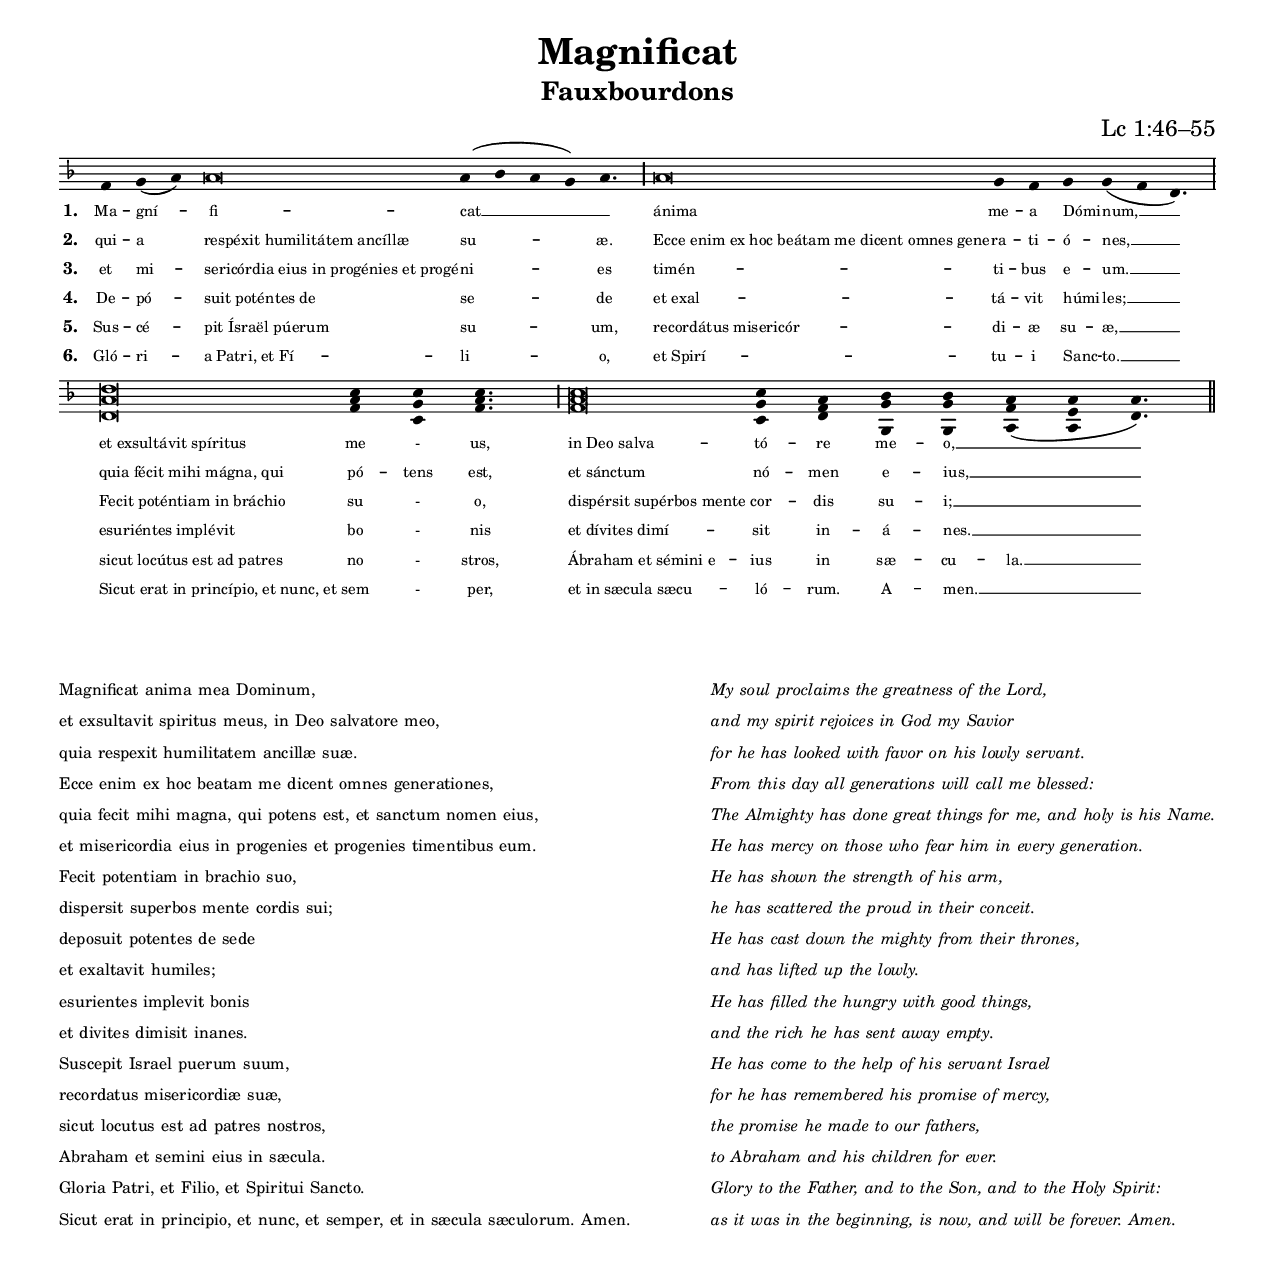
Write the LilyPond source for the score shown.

\version "2.19.64"

intone = {
  \once \override LyricText.self-alignment-X = #-1
}

quarterBar = {
  \once \override BreathingSign.stencil = #ly:breathing-sign::divisio-minima
  \once \override BreathingSign.Y-offset = #0
  \breathe
}

halfBar = {
  \once \override BreathingSign.stencil = #ly:breathing-sign::divisio-maior
  \once \override BreathingSign.Y-offset = #0
  \breathe
}

fullBar = {
  \once \override BreathingSign.stencil = #ly:breathing-sign::divisio-maxima
  \once \override BreathingSign.Y-offset = #0
  \breathe
}

doubleBar = {
  \once \override BreathingSign.stencil = #ly:breathing-sign::finalis
  \once \override BreathingSign.Y-offset = #0
  \breathe
}

chant = \relative c' {
  \key d \minor
  f g( a) a\breve a4( bes a g) a4. \halfBar
  a\breve g4 f g g( f d4.) \fullBar
  \break
  <d a' d>\breve <f a c>4 <c g' c> <f a c>4. \halfBar
  <f a c>\breve <c g' c>4 <d f a> <g, g' bes> <g g' bes> <a f' a>( <a e' a> <d a'>4.) \doubleBar
}

verseA = \lyricmode {
  Ma -- gní -- fi -- cat __ _
  \intone ánima me -- a \intone Dómi -- num, __
  \intone "et exsultávit spíritus" me - us,
  \intone "in Deo salva" -- tó -- re me -- o, __ _
}

verseB = \lyricmode {
  qui -- a \intone "respéxit humilitátem ancíllæ" su -- æ.
  \intone "Ecce enim ex hoc beátam me dicent omnes gene" -- ra -- ti -- \intone ó -- nes, __
  \intone "quia fécit mihi mágna, qui" pó -- tens est,
  \intone "et sánctum" nó -- men e -- ius, __ _
}

verseC = \lyricmode {
  et mi -- \intone "sericórdia eius in progénies et progé" -- ni -- es
  \intone "timén" -- ti -- bus \intone e -- um. __
  \intone "Fecit poténtiam in bráchio" su - o,
  \intone "dispérsit supérbos mente" cor -- dis su -- i; __ _
}

verseD = \lyricmode {
  De -- pó -- \intone "suit poténtes de" se -- de
  \intone "et exal" -- tá -- vit \intone húmi -- les; __
  \intone "esuriéntes implévit" bo - nis
  \intone "et dívites dimí" -- sit in -- á -- nes. __ _
}

verseE = \lyricmode {
  Sus -- cé -- \intone "pit Ísraël púerum" su -- um,
  \intone "recordátus misericór" -- di -- æ su -- æ, __
  \intone "sicut locútus est ad patres" no - stros,
  \intone "Ábraham et sémini e" -- ius in sæ -- cu -- la. __
}

verseF = \lyricmode {
  Gló -- ri -- \intone "a Patri, et Fí" -- li -- o,
  \intone "et Spirí" -- tu -- i \intone Sanc -- to. __
  \intone "Sicut erat in princípio, et nunc, et" sem - per,
  \intone "et in sæcula sæcu" -- ló -- rum. A -- men. __ _
}

\paper {
  #(set-paper-size "letter")

  %the following removes everything but the music for engraving as an EPS to include in other programs
  %indent = #0
  %line-width = 7.5\in
  %oddFooterMarkup = ##f
  %oddHeaderMarkup = ##f
  %bookTitleMarkup = ##f
  %scoreTitleMarkup = ##f
}

\header {
  title = "Magnificat"
  subtitle = "Fauxbourdons"
  composer = "Lc 1:46–55"
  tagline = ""
}

\score {
  \new Staff <<
    \new Voice = "melody" \chant
    \new Lyrics \lyricsto melody { \set stanza = #"1. " \verseA }
    \new Lyrics \lyricsto melody { \set stanza = #"2. " \verseB }
    \new Lyrics \lyricsto melody { \set stanza = #"3. " \verseC }
    \new Lyrics \lyricsto melody { \set stanza = #"4. " \verseD }
    \new Lyrics \lyricsto melody { \set stanza = #"5. " \verseE }
    \new Lyrics \lyricsto melody { \set stanza = #"6. " \verseF }
  >>
  \layout {
    indent = #0
    #(layout-set-staff-size 15)
    \context {
      \Score
      \override LyricText #'font-size = #-1
    }
    \context {
      \Staff
      \remove "Bar_engraver"
      \remove "Time_signature_engraver"
      \remove "Clef_engraver"
      \hide Stem
    }
  }
}


\markup {
  \vspace #3
  \teeny
  \fill-line {
    \column {
      \line { Magnificat anima mea Dominum, }
      \line { et exsultavit spiritus meus, in Deo salvatore meo, }
      \line { quia respexit humilitatem ancillæ suæ. }
      \line { Ecce enim ex hoc beatam me dicent omnes generationes, }
      \line { quia fecit mihi magna, qui potens est, et sanctum nomen eius, }
      \line { et misericordia eius in progenies et progenies timentibus eum. }
      \line { Fecit potentiam in brachio suo, }
      \line { dispersit superbos mente cordis sui; }
      \line { deposuit potentes de sede }
      \line { et exaltavit humiles; }
      \line { esurientes implevit bonis }
      \line { et divites dimisit inanes. }
      \line { Suscepit Israel puerum suum, }
      \line { recordatus misericordiæ suæ, }
      \line { sicut locutus est ad patres nostros, }
      \line { Abraham et semini eius in sæcula. }
      \line { Gloria Patri, et Filio, et Spiritui Sancto. }
      \line { Sicut erat in principio, et nunc, et semper, et in sæcula sæculorum. Amen. }
    }
    \hspace #2
    \column \italic {
      \line { My soul proclaims the greatness of the Lord, }
      \line { and my spirit rejoices in God my Savior }
      \line { for he has looked with favor on his lowly servant. }
      \line { From this day all generations will call me blessed: }
      \line { The Almighty has done great things for me, and holy is his Name. }
      \line { He has mercy on those who fear him in every generation. }
      \line { He has shown the strength of his arm, }
      \line { he has scattered the proud in their conceit. }
      \line { He has cast down the mighty from their thrones, }
      \line { and has lifted up the lowly. }
      \line { He has filled the hungry with good things, }
      \line { and the rich he has sent away empty. }
      \line { He has come to the help of his servant Israel }
      \line { for he has remembered his promise of mercy, }
      \line { the promise he made to our fathers, }
      \line { to Abraham and his children for ever. }
      \line { Glory to the Father, and to the Son, and to the Holy Spirit: }
      \line { as it was in the beginning, is now, and will be forever. Amen. }
    }
  }
}
